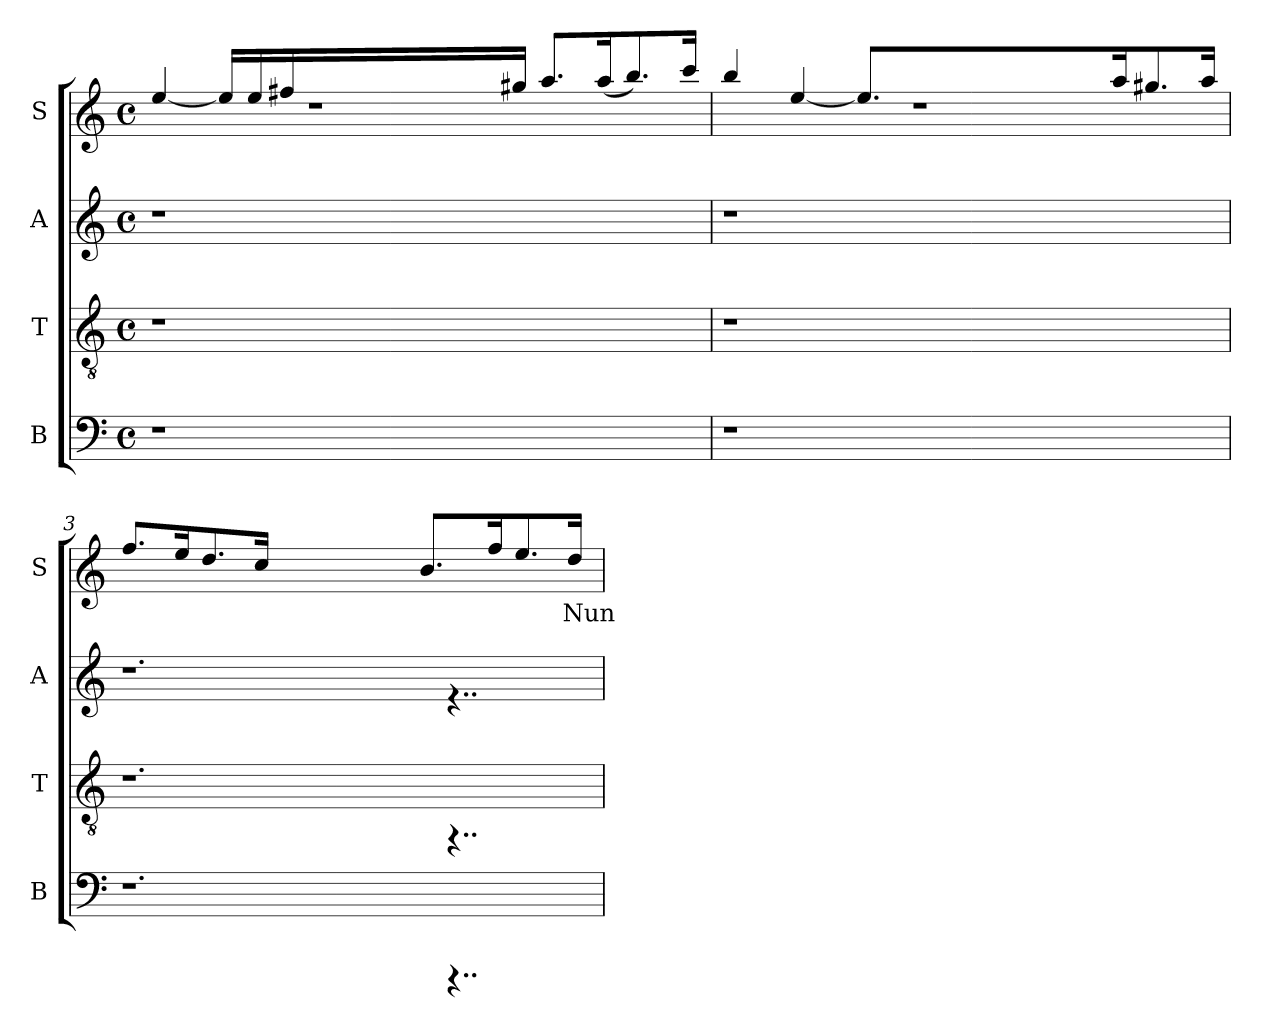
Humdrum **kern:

**kern	**kern	**kern	**kern	**text
*part4	*part3	*part2	*part1	*part1
*staff4	*staff3	*staff2	*staff1	*staff1
*I"B	*I"T	*I"A	*I"S	*
*I'B	*I'T	*I'A	*I'S	*
!!LO:PB:g=z
*stria5	*stria5	*stria5	*stria5	*
*clefF4	*clefGv2	*clefG2	*clefG2	*
*k[]	*k[]	*k[]	*k[]	*
*C:	*C:	*C:	*C:	*
*M4/4	*M4/4	*M4/4	*M4/4	*
*met(c)	*met(c)	*met(c)	*met(c)	*
=1	=1	=1	=1	=1
!	!	!	!	!LO:LY:b
1r	1r	1r	[<4ee/	.
!	!	!	!	!LO:LY:b
.	.	.	16ee/L]	.
!	!	!	!	!LO:LY:b
.	.	.	16ee/	.
!	!	!	!	!LO:LY:b
.	.	.	16ff#X/	.
.	.	.	1r	.
1ryy	1ryy	1ryy	.	.
!	!	!	!	!LO:LY:b
.	.	.	16gg#X/J	.
!	!	!	!	!LO:LY:b
.	.	.	8.aa/L	.
!	!	!	!	!LO:LY:b
.	.	.	(<16aa/	.
!	!	!	!	!LO:LY:b
.	.	.	8.bb/)	.
!	!	!	!	!LO:LY:b
.	.	.	16ccc/J	.
=2	=2	=2	=2	=2
!	!	!	!	!LO:LY:b
1r	1r	1r	4bb/	.
!	!	!	!	!LO:LY:b
.	.	.	[<4ee/	.
!	!	!	!	!LO:LY:b
.	.	.	8.ee/L]	.
.	.	.	1r	.
1ryy	1ryy	1ryy	.	.
!	!	!	!	!LO:LY:b
.	.	.	16aa/	.
!	!	!	!	!LO:LY:b
.	.	.	8.gg#X/	.
!	!	!	!	!LO:LY:b
.	.	.	16aa/J	.
=3	=3	=3	=3	=3
!	!	!	!	!LO:LY:b
1.r	1.r	1.r	8.ff/L	.
!	!	!	!	!LO:LY:b
.	.	.	16ee/	.
!	!	!	!	!LO:LY:b
.	.	.	8.dd/	.
!	!	!	!	!LO:LY:b
.	.	.	16cc/J	.
.	.	.	2...ryy	.
!	!	!	!	!LO:LY:b
.	.	.	8.b/L	.
4..rCCC	4..rFF	4..rf	.	.
!	!	!	!	!LO:LY:b
.	.	.	16ff/	.
!	!	!	!	!LO:LY:b
.	.	.	8.ee/	.
!	!	!	!	!LO:LY:b
.	.	.	16dd/J	Nun
=	=	=	=	=
*-	*-	*-	*-	*-
